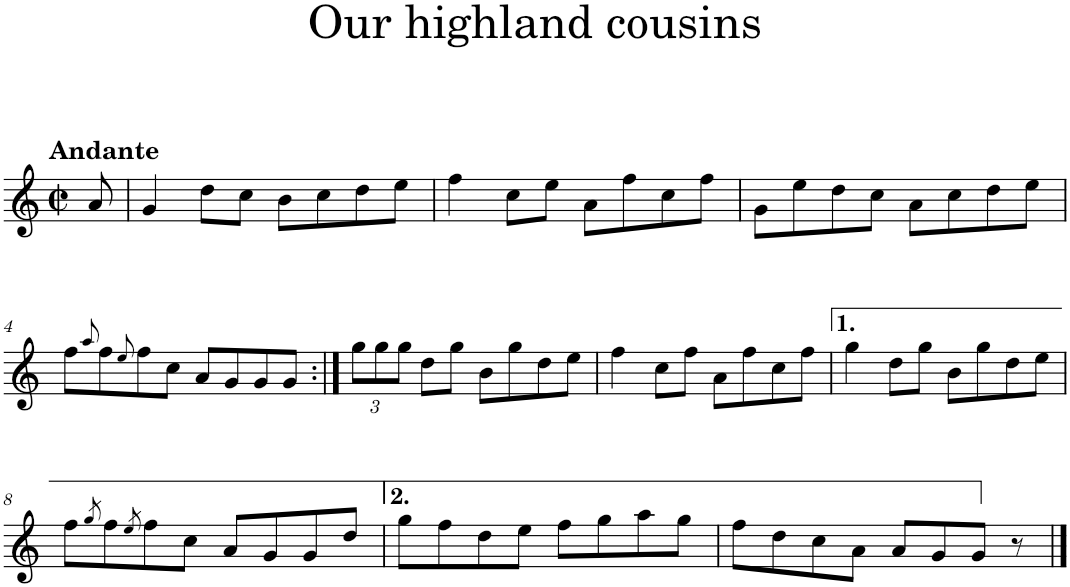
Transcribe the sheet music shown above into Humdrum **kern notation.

**kern
*part1
*staff1
*I"Flute
*I'Fl.
*clefG2
*k[]
*M2/2
*met(c|)
=
!LO:TX:a:B:t=Andante
8a/
=1
4g/
8dd\L
8cc\J
8b\L
8cc\
8dd\
8ee\J
=2
4ff\
8cc\L
8ee\J
8a\L
8ff\
8cc\
8ff\J
=3
8g\L
8ee\
8dd\
8cc\J
8a\L
8cc\
8dd\
8ee\J
!!LO:LB:g=z
=4
8ff\L
8qaa/
8ff\
8qee/
8ff\
8cc\J
8a/L
8g/
8g/
8g/J
=5:|!
*Xbrackettup
12gg\L
12gg\
12gg\J
8dd\L
8gg\J
8b\L
8gg\
8dd\
8ee\J
=6
4ff\
8cc\L
8ff\J
8a\L
8ff\
8cc\
8ff\J
=7
4gg\
8dd\L
8gg\J
8b\L
8gg\
8dd\
8ee\J
!!LO:LB:g=z
=8
8ff\L
8qgg/
8ff\
8qee/
8ff\
8cc\J
8a/L
8g/
8g/
8dd/J
=9
8gg\L
8ff\
8dd\
8ee\J
8ff\L
8gg\
8aa\
8gg\J
=10
8ff\L
8dd\
8cc\
8a\J
8a/L
8g/
8g/J
8r
==
*-
